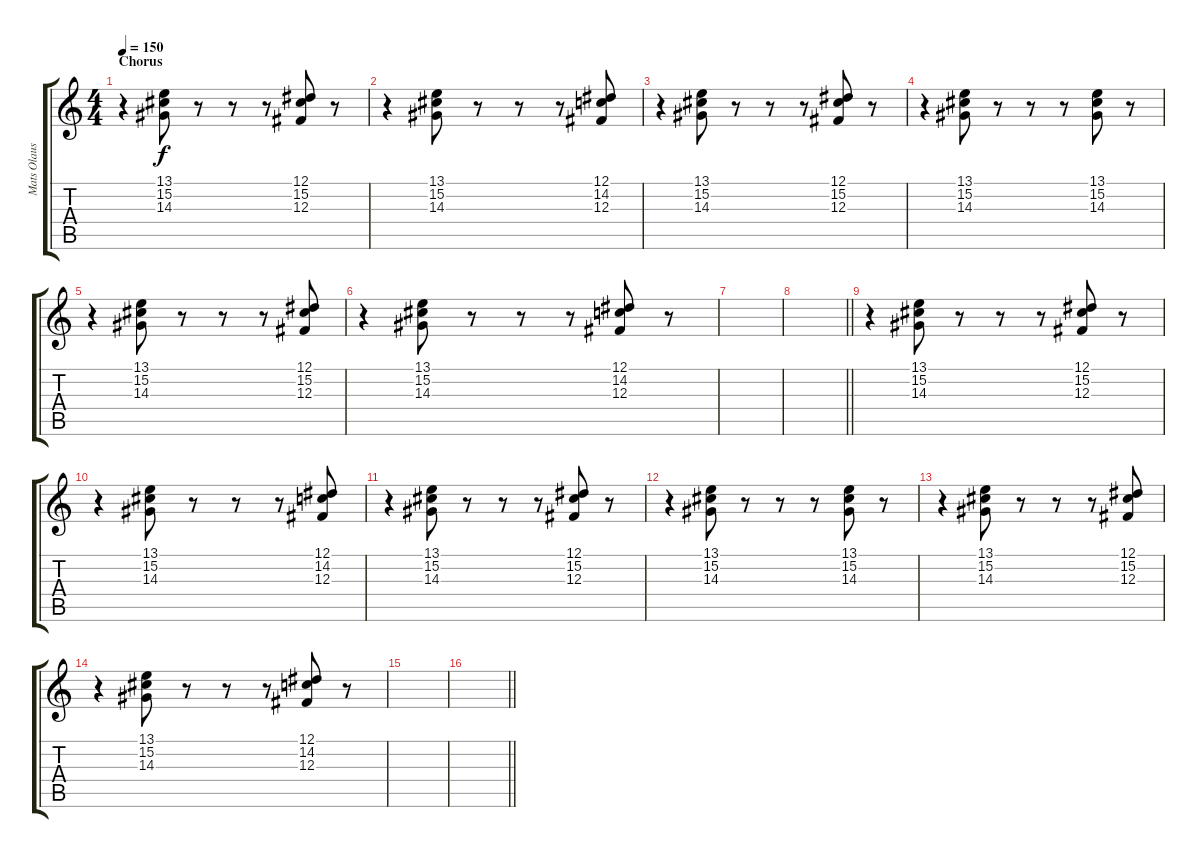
\track ("Mats Olausson" "Mats Olaus") {instrument violin}
\staff {score tabs}
\tuning (Eb4 Bb3 Gb3 Db3 Ab2 Eb2) {hide}
\ts (4 4)
\section ("" "Chorus")
\tempo 150
\clef g2
\ks c
r.4{dy f} (13.1 15.2 14.3).8 r.8 r.8 r.8 (12.1 15.2 12.3).8 r.8 |
r.4 (13.1 15.2 14.3).8 r.8 r.8 r.8 (12.1 14.2 12.3).8 |
r.4 (13.1 15.2 14.3).8 r.8 r.8 r.8 (12.1 15.2 12.3).8 r.8 |
r.4 (13.1 15.2 14.3).8 r.8 r.8 r.8 (13.1 15.2 14.3).8 r.8 |
r.4 (13.1 15.2 14.3).8 r.8 r.8 r.8 (12.1 15.2 12.3).8 |
r.4 (13.1 15.2 14.3).8 r.8 r.8 r.8 (12.1 14.2 12.3).8 r.8 |
|
\barLineRight lightlight
|
r.4 (13.1 15.2 14.3).8 r.8 r.8 r.8 (12.1 15.2 12.3).8 r.8 |
r.4 (13.1 15.2 14.3).8 r.8 r.8 r.8 (12.1 14.2 12.3).8 |
r.4 (13.1 15.2 14.3).8 r.8 r.8 r.8 (12.1 15.2 12.3).8 r.8 |
r.4 (13.1 15.2 14.3).8 r.8 r.8 r.8 (13.1 15.2 14.3).8 r.8 |
r.4 (13.1 15.2 14.3).8 r.8 r.8 r.8 (12.1 15.2 12.3).8 |
r.4 (13.1 15.2 14.3).8 r.8 r.8 r.8 (12.1 14.2 12.3).8 r.8 |
|
\barLineRight lightlight
